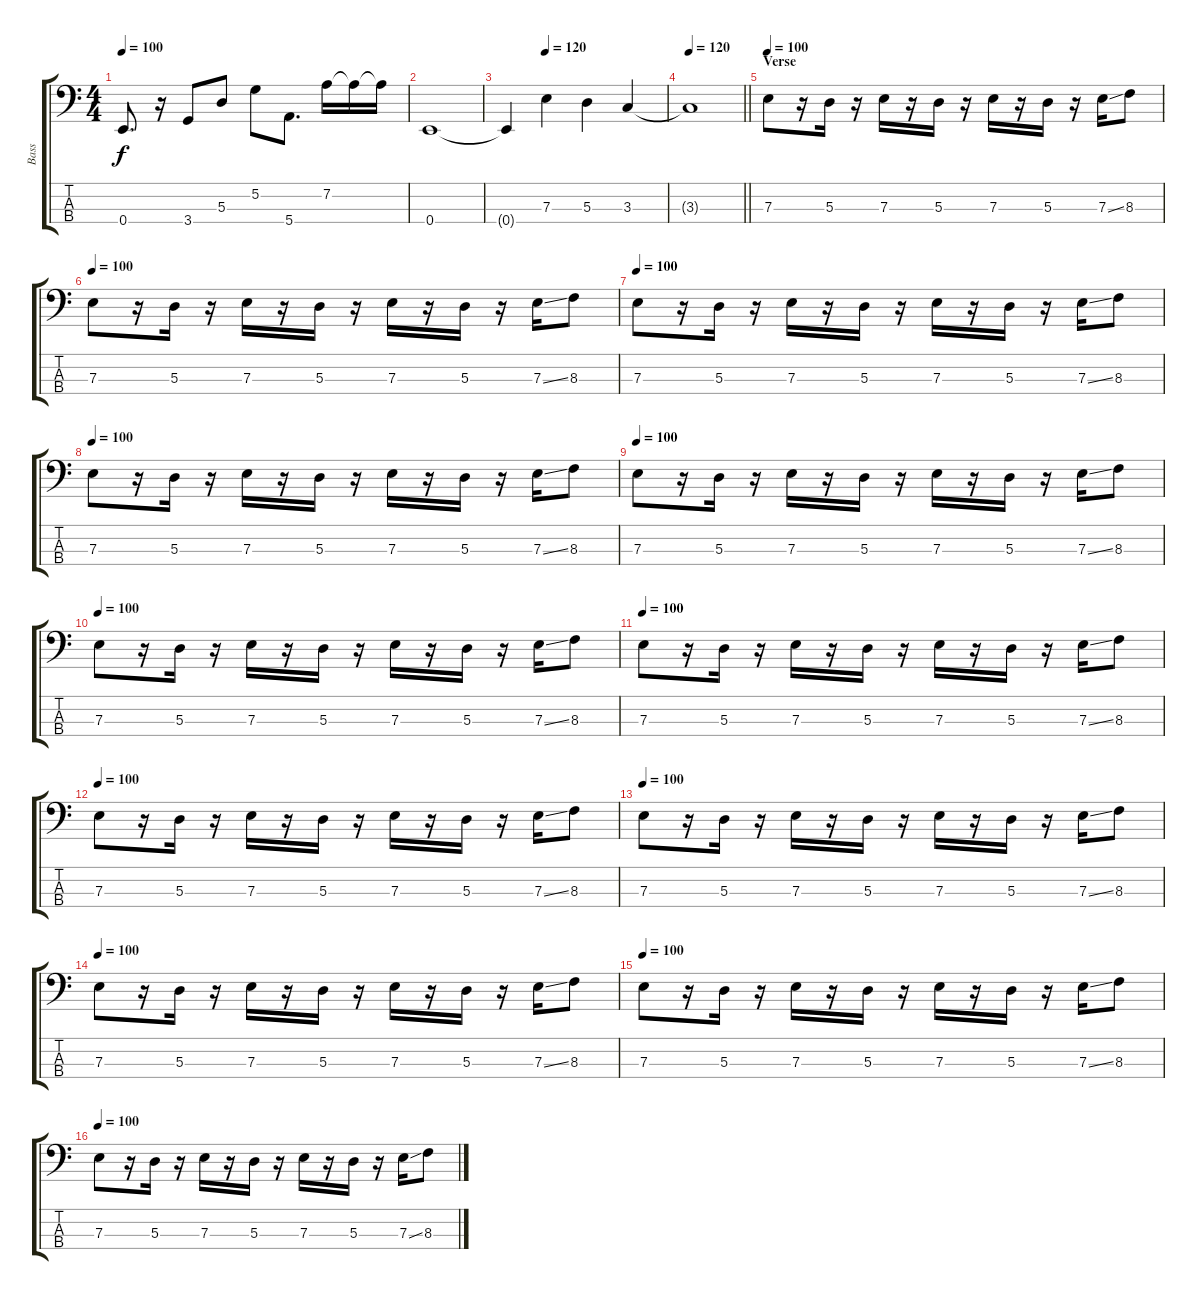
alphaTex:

\track ("Bass" "Bass") {instrument electricbassfinger}
\staff {score tabs}
\tuning (G2 D2 A1 E1) {hide}
\ts (4 4)
\tempo 100
\clef f4
\ks c
0.4{t}.8{d dy f} r.16 3.4.8 5.3.8 5.2.8 5.4.8{d} 7.2.16 7.2{t}.16 7.2{t}.16 |
0.4.1 |
\tempo (120 0.25)
0.4{t}.4 7.3.4 5.3.4 3.3.4 |
\tempo 120
\barLineRight lightlight
3.3{t}.1 |
\section ("" "Verse")
\tempo 100
7.3.8 r.16 5.3.16 r.16 7.3.16 r.16 5.3.16 r.16 7.3.16 r.16 5.3.16 r.16 7.3{ss}.16 8.3.8 |
\tempo 100
7.3.8 r.16 5.3.16 r.16 7.3.16 r.16 5.3.16 r.16 7.3.16 r.16 5.3.16 r.16 7.3{ss}.16 8.3.8 |
\tempo 100
7.3.8 r.16 5.3.16 r.16 7.3.16 r.16 5.3.16 r.16 7.3.16 r.16 5.3.16 r.16 7.3{ss}.16 8.3.8 |
\tempo 100
7.3.8 r.16 5.3.16 r.16 7.3.16 r.16 5.3.16 r.16 7.3.16 r.16 5.3.16 r.16 7.3{ss}.16 8.3.8 |
\tempo 100
7.3.8 r.16 5.3.16 r.16 7.3.16 r.16 5.3.16 r.16 7.3.16 r.16 5.3.16 r.16 7.3{ss}.16 8.3.8 |
\tempo 100
7.3.8 r.16 5.3.16 r.16 7.3.16 r.16 5.3.16 r.16 7.3.16 r.16 5.3.16 r.16 7.3{ss}.16 8.3.8 |
\tempo 100
7.3.8 r.16 5.3.16 r.16 7.3.16 r.16 5.3.16 r.16 7.3.16 r.16 5.3.16 r.16 7.3{ss}.16 8.3.8 |
\tempo 100
7.3.8 r.16 5.3.16 r.16 7.3.16 r.16 5.3.16 r.16 7.3.16 r.16 5.3.16 r.16 7.3{ss}.16 8.3.8 |
\tempo 100
7.3.8 r.16 5.3.16 r.16 7.3.16 r.16 5.3.16 r.16 7.3.16 r.16 5.3.16 r.16 7.3{ss}.16 8.3.8 |
\tempo 100
7.3.8 r.16 5.3.16 r.16 7.3.16 r.16 5.3.16 r.16 7.3.16 r.16 5.3.16 r.16 7.3{ss}.16 8.3.8 |
\tempo 100
7.3.8 r.16 5.3.16 r.16 7.3.16 r.16 5.3.16 r.16 7.3.16 r.16 5.3.16 r.16 7.3{ss}.16 8.3.8 |
\tempo 100
7.3.8 r.16 5.3.16 r.16 7.3.16 r.16 5.3.16 r.16 7.3.16 r.16 5.3.16 r.16 7.3{ss}.16 8.3.8
